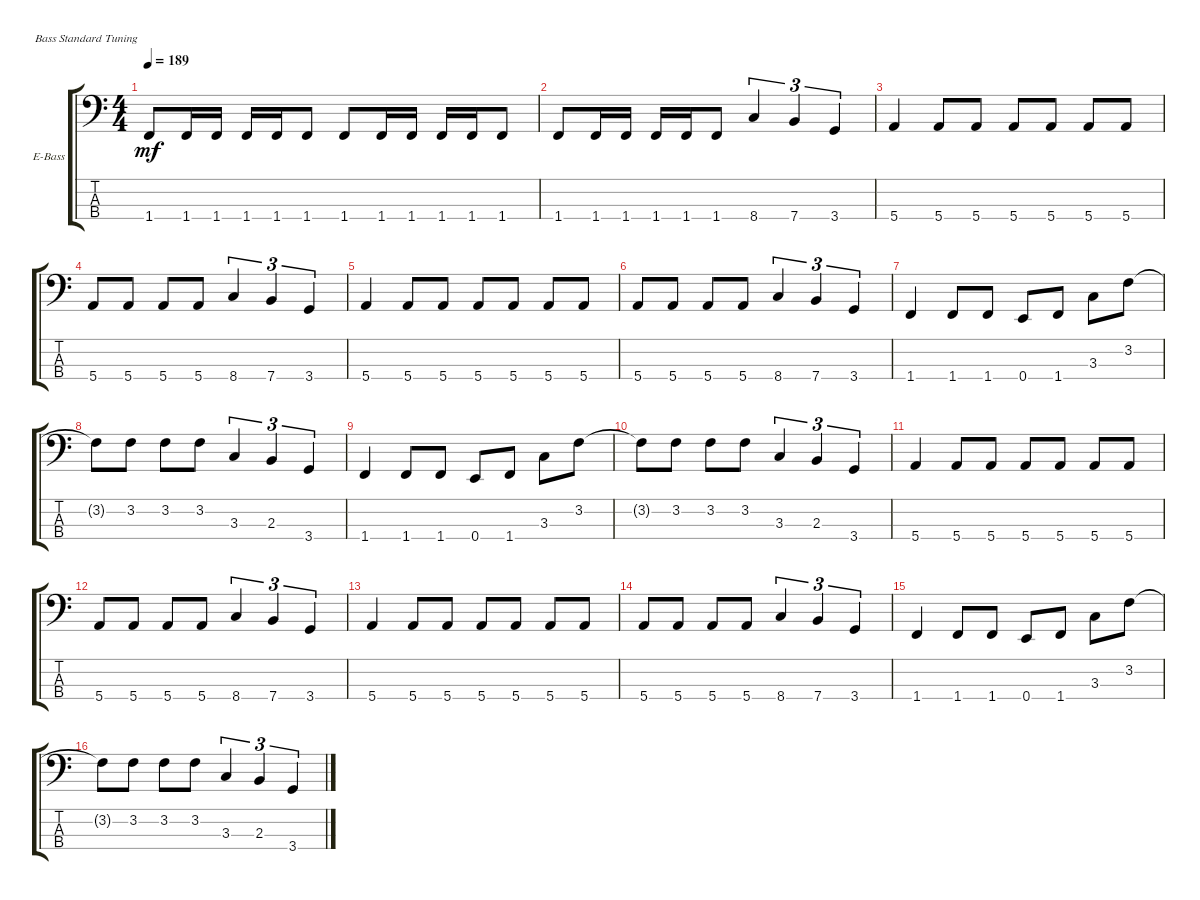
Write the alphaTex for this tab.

\defaultSystemsLayout 4
\bracketExtendMode groupsimilarinstruments
\firstSystemTrackNameOrientation horizontal
\otherSystemsTrackNameOrientation horizontal
\track ("Electric Bass" "E-Bass") {instrument electricbassfinger}
\staff {score tabs}
\tuning (G2 D2 A1 E1)
\ts (4 4)
\tempo 189
\clef f4
\ks c
1.4.8{dy mf} 1.4.16 1.4.16 1.4.16 1.4.16 1.4.8 1.4.8 1.4.16 1.4.16 1.4.16 1.4.16 1.4.8 |
1.4.8 1.4.16 1.4.16 1.4.16 1.4.16 1.4.8 8.4.4{tu (3 2)} 7.4.4{tu (3 2)} 3.4.4{tu (3 2)} |
5.4.4 5.4.8 5.4.8 5.4.8 5.4.8 5.4.8 5.4.8 |
5.4.8 5.4.8 5.4.8 5.4.8 8.4.4{tu (3 2)} 7.4.4{tu (3 2)} 3.4.4{tu (3 2)} |
5.4.4 5.4.8 5.4.8 5.4.8 5.4.8 5.4.8 5.4.8 |
5.4.8 5.4.8 5.4.8 5.4.8 8.4.4{tu (3 2)} 7.4.4{tu (3 2)} 3.4.4{tu (3 2)} |
1.4.4 1.4.8 1.4.8 0.4.8 1.4.8 3.3.8 3.2.8 |
3.2{t}.8 3.2.8 3.2.8 3.2.8 3.3.4{tu (3 2)} 2.3.4{tu (3 2)} 3.4.4{tu (3 2)} |
1.4.4 1.4.8 1.4.8 0.4.8 1.4.8 3.3.8 3.2.8 |
3.2{t}.8 3.2.8 3.2.8 3.2.8 3.3.4{tu (3 2)} 2.3.4{tu (3 2)} 3.4.4{tu (3 2)} |
5.4.4 5.4.8 5.4.8 5.4.8 5.4.8 5.4.8 5.4.8 |
5.4.8 5.4.8 5.4.8 5.4.8 8.4.4{tu (3 2)} 7.4.4{tu (3 2)} 3.4.4{tu (3 2)} |
5.4.4 5.4.8 5.4.8 5.4.8 5.4.8 5.4.8 5.4.8 |
5.4.8 5.4.8 5.4.8 5.4.8 8.4.4{tu (3 2)} 7.4.4{tu (3 2)} 3.4.4{tu (3 2)} |
1.4.4 1.4.8 1.4.8 0.4.8 1.4.8 3.3.8 3.2.8 |
3.2{t}.8 3.2.8 3.2.8 3.2.8 3.3.4{tu (3 2)} 2.3.4{tu (3 2)} 3.4.4{tu (3 2)}
